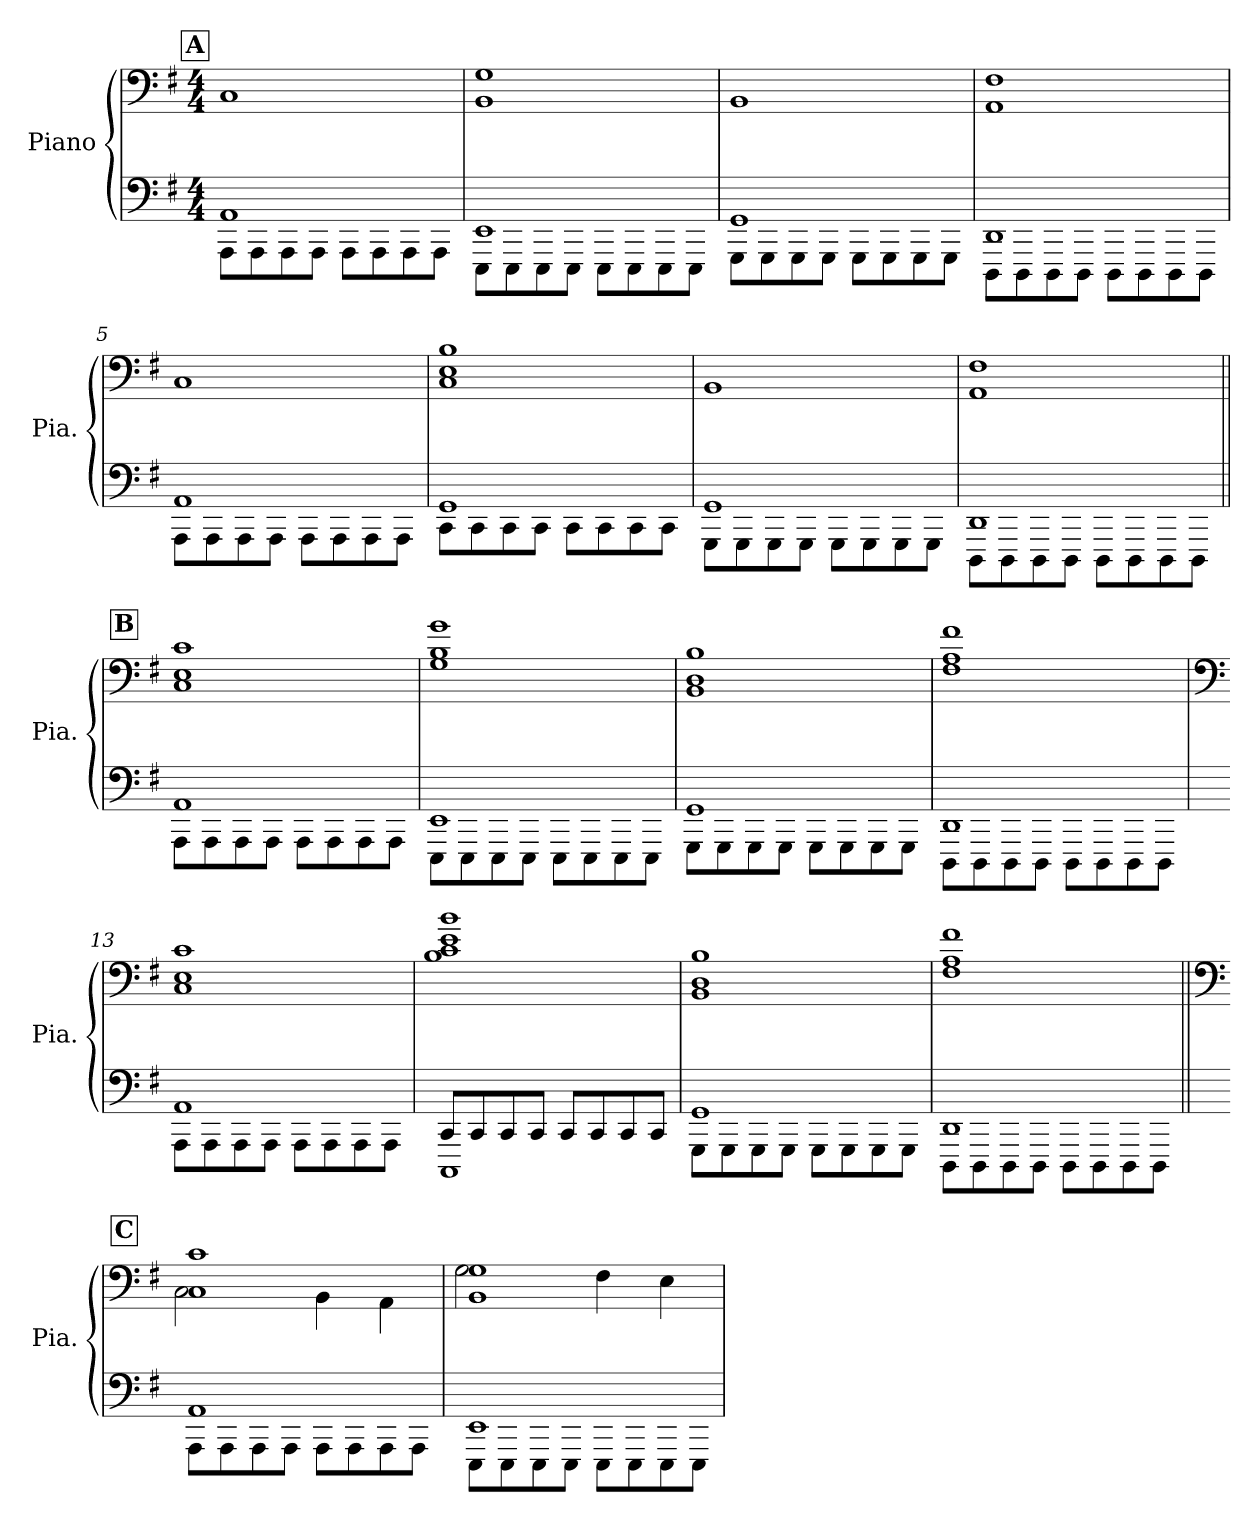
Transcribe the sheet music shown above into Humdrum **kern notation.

**kern	**kern
*part1	*part1
*staff2	*staff1
*I"Piano	*
*I'Pia.	*
*clefF4	*clefF4
*k[f#]	*k[f#]
*M4/4	*M4/4
*MM60	*MM60
!!LO:REH:place=s1:a:B:fs=14:t=A
=1	=1
*^	*
1AA	8AAA\L	1C
.	8AAA\	.
.	8AAA\	.
.	8AAA\J	.
.	8AAA\L	.
.	8AAA\	.
.	8AAA\	.
.	8AAA\J	.
=2	=2	=2
1EE	8EEE\L	1BB 1G
.	8EEE\	.
.	8EEE\	.
.	8EEE\J	.
.	8EEE\L	.
.	8EEE\	.
.	8EEE\	.
.	8EEE\J	.
=3	=3	=3
1GG	8GGG\L	1BB
.	8GGG\	.
.	8GGG\	.
.	8GGG\J	.
.	8GGG\L	.
.	8GGG\	.
.	8GGG\	.
.	8GGG\J	.
!!LO:LB:g=z
=4	=4	=4
1DD	8DDD\L	1AA 1F#
.	8DDD\	.
.	8DDD\	.
.	8DDD\J	.
.	8DDD\L	.
.	8DDD\	.
.	8DDD\	.
.	8DDD\J	.
=5	=5	=5
1AA	8AAA\L	1C
.	8AAA\	.
.	8AAA\	.
.	8AAA\J	.
.	8AAA\L	.
.	8AAA\	.
.	8AAA\	.
.	8AAA\J	.
=6	=6	=6
1GG	8CC\L	1C 1E 1B
.	8CC\	.
.	8CC\	.
.	8CC\J	.
.	8CC\L	.
.	8CC\	.
.	8CC\	.
.	8CC\J	.
=7	=7	=7
1GG	8GGG\L	1BB
.	8GGG\	.
.	8GGG\	.
.	8GGG\J	.
.	8GGG\L	.
.	8GGG\	.
.	8GGG\	.
.	8GGG\J	.
!!LO:LB:g=z
=8	=8	=8
1DD	8DDD\L	1AA 1F#
.	8DDD\	.
.	8DDD\	.
.	8DDD\J	.
.	8DDD\L	.
.	8DDD\	.
.	8DDD\	.
.	8DDD\J	.
!!LO:REH:place=s1:a:B:fs=14:t=B
=9||	=9||	=9||
1AA	8AAA\L	1C 1E 1c
.	8AAA\	.
.	8AAA\	.
.	8AAA\J	.
.	8AAA\L	.
.	8AAA\	.
.	8AAA\	.
.	8AAA\J	.
=10	=10	=10
1EE	8EEE\L	1G 1B 1g
.	8EEE\	.
.	8EEE\	.
.	8EEE\J	.
.	8EEE\L	.
.	8EEE\	.
.	8EEE\	.
.	8EEE\J	.
!!LO:LB:g=z
=11	=11	=11
1GG	8GGG\L	1BB 1D 1B
.	8GGG\	.
.	8GGG\	.
.	8GGG\J	.
.	8GGG\L	.
.	8GGG\	.
.	8GGG\	.
.	8GGG\J	.
=12	=12	=12
1DD	8DDD\L	1F# 1A 1f#
.	8DDD\	.
.	8DDD\	.
.	8DDD\J	.
.	8DDD\L	.
.	8DDD\	.
.	8DDD\	.
.	8DDD\J	.
=13	=13	=13
*	*	*clefF4
1AA	8AAA\L	1C 1E 1c
.	8AAA\	.
.	8AAA\	.
.	8AAA\J	.
.	8AAA\L	.
.	8AAA\	.
.	8AAA\	.
.	8AAA\J	.
=14	=14	=14
1CCC	8CC/L	1B 1c 1e 1b
.	8CC/	.
.	8CC/	.
.	8CC/J	.
.	8CC/L	.
.	8CC/	.
.	8CC/	.
.	8CC/J	.
!!LO:LB:g=z
=15	=15	=15
1GG	8GGG\L	1BB 1D 1B
.	8GGG\	.
.	8GGG\	.
.	8GGG\J	.
.	8GGG\L	.
.	8GGG\	.
.	8GGG\	.
.	8GGG\J	.
=16	=16	=16
1DD	8DDD\L	1F# 1A 1f#
.	8DDD\	.
.	8DDD\	.
.	8DDD\J	.
.	8DDD\L	.
.	8DDD\	.
.	8DDD\	.
.	8DDD\J	.
!!LO:REH:place=s1:a:B:fs=14:t=C
=17||	=17||	=17||
*	*	*clefF4
*	*	*^
1AA	8AAA\L	1C 1c	2C\
.	8AAA\	.	.
.	8AAA\	.	.
.	8AAA\J	.	.
.	8AAA\L	.	4BB\
.	8AAA\	.	.
.	8AAA\	.	4AA\
.	8AAA\J	.	.
=18	=18	=18	=18
1EE	8EEE\L	1BB 1G	2G\
.	8EEE\	.	.
.	8EEE\	.	.
.	8EEE\J	.	.
.	8EEE\L	.	4F#\
.	8EEE\	.	.
.	8EEE\	.	4E\
.	8EEE\J	.	.
*v	*v	*	*
*	*v	*v
=	=
*-	*-
